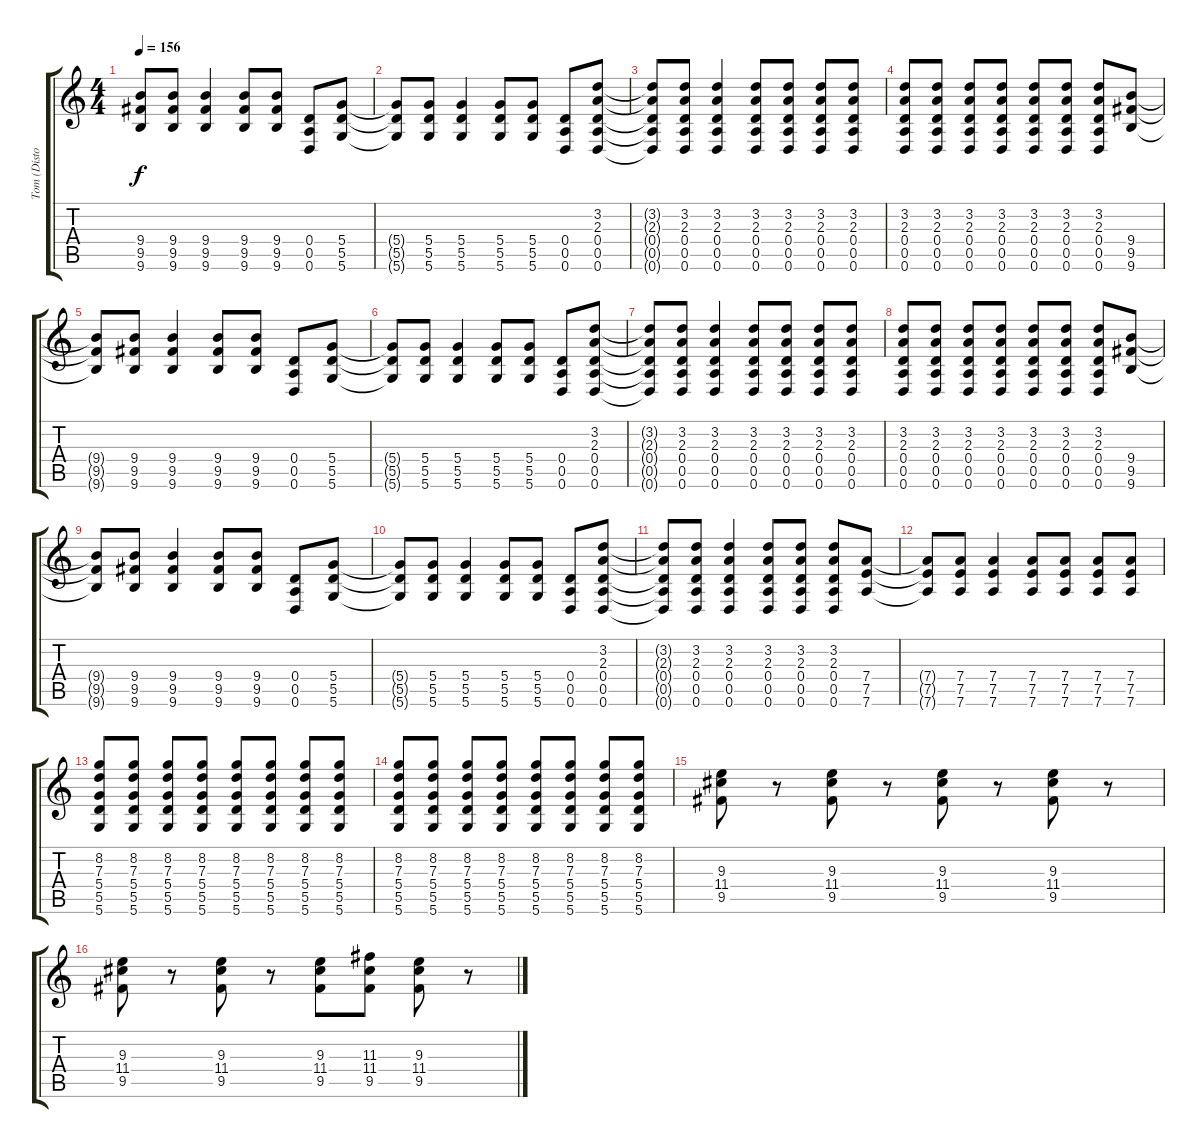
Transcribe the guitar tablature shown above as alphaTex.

\track ("Tom (Distortion)" "Tom (Disto") {instrument distortionguitar}
\staff {score tabs}
\tuning (E4 B3 G3 D3 A2 D2) {hide}
\ts (4 4)
\tempo 156
\clef g2
\ks c
(9.4{t} 9.5{t} 9.6{t}).8{dy f} (9.4 9.5 9.6).8 (9.4 9.5 9.6).4 (9.4 9.5 9.6).8 (9.4 9.5 9.6).8 (0.4 0.5 0.6).8 (5.4 5.5 5.6).8 |
(5.4{t} 5.5{t} 5.6{t}).8 (5.4 5.5 5.6).8 (5.4 5.5 5.6).4 (5.4 5.5 5.6).8 (5.4 5.5 5.6).8 (0.4 0.5 0.6).8 (3.2 2.3 0.4 0.5 0.6).8 |
(3.2{t} 2.3{t} 0.4{t} 0.5{t} 0.6{t}).8 (3.2 2.3 0.4 0.5 0.6).8 (3.2 2.3 0.4 0.5 0.6).4 (3.2 2.3 0.4 0.5 0.6).8 (3.2 2.3 0.4 0.5 0.6).8 (3.2 2.3 0.4 0.5 0.6).8 (3.2 2.3 0.4 0.5 0.6).8 |
(3.2 2.3 0.4 0.5 0.6).8 (3.2 2.3 0.4 0.5 0.6).8 (3.2 2.3 0.4 0.5 0.6).8 (3.2 2.3 0.4 0.5 0.6).8 (3.2 2.3 0.4 0.5 0.6).8 (3.2 2.3 0.4 0.5 0.6).8 (3.2 2.3 0.4 0.5 0.6).8 (9.4 9.5 9.6).8 |
(9.4{t} 9.5{t} 9.6{t}).8 (9.4 9.5 9.6).8 (9.4 9.5 9.6).4 (9.4 9.5 9.6).8 (9.4 9.5 9.6).8 (0.4 0.5 0.6).8 (5.4 5.5 5.6).8 |
(5.4{t} 5.5{t} 5.6{t}).8 (5.4 5.5 5.6).8 (5.4 5.5 5.6).4 (5.4 5.5 5.6).8 (5.4 5.5 5.6).8 (0.4 0.5 0.6).8 (3.2 2.3 0.4 0.5 0.6).8 |
(3.2{t} 2.3{t} 0.4{t} 0.5{t} 0.6{t}).8 (3.2 2.3 0.4 0.5 0.6).8 (3.2 2.3 0.4 0.5 0.6).4 (3.2 2.3 0.4 0.5 0.6).8 (3.2 2.3 0.4 0.5 0.6).8 (3.2 2.3 0.4 0.5 0.6).8 (3.2 2.3 0.4 0.5 0.6).8 |
(3.2 2.3 0.4 0.5 0.6).8 (3.2 2.3 0.4 0.5 0.6).8 (3.2 2.3 0.4 0.5 0.6).8 (3.2 2.3 0.4 0.5 0.6).8 (3.2 2.3 0.4 0.5 0.6).8 (3.2 2.3 0.4 0.5 0.6).8 (3.2 2.3 0.4 0.5 0.6).8 (9.4 9.5 9.6).8 |
(9.4{t} 9.5{t} 9.6{t}).8 (9.4 9.5 9.6).8 (9.4 9.5 9.6).4 (9.4 9.5 9.6).8 (9.4 9.5 9.6).8 (0.4 0.5 0.6).8 (5.4 5.5 5.6).8 |
(5.4{t} 5.5{t} 5.6{t}).8 (5.4 5.5 5.6).8 (5.4 5.5 5.6).4 (5.4 5.5 5.6).8 (5.4 5.5 5.6).8 (0.4 0.5 0.6).8 (3.2 2.3 0.4 0.5 0.6).8 |
(3.2{t} 2.3{t} 0.4{t} 0.5{t} 0.6{t}).8 (3.2 2.3 0.4 0.5 0.6).8 (3.2 2.3 0.4 0.5 0.6).4 (3.2 2.3 0.4 0.5 0.6).8 (3.2 2.3 0.4 0.5 0.6).8 (3.2 2.3 0.4 0.5 0.6).8 (7.4 7.5 7.6).8 |
(7.4{t} 7.5{t} 7.6{t}).8 (7.4 7.5 7.6).8 (7.4 7.5 7.6).4 (7.4 7.5 7.6).8 (7.4 7.5 7.6).8 (7.4 7.5 7.6).8 (7.4 7.5 7.6).8 |
(8.2 7.3 5.4 5.5 5.6).8 (8.2 7.3 5.4 5.5 5.6).8 (8.2 7.3 5.4 5.5 5.6).8 (8.2 7.3 5.4 5.5 5.6).8 (8.2 7.3 5.4 5.5 5.6).8 (8.2 7.3 5.4 5.5 5.6).8 (8.2 7.3 5.4 5.5 5.6).8 (8.2 7.3 5.4 5.5 5.6).8 |
(8.2 7.3 5.4 5.5 5.6).8 (8.2 7.3 5.4 5.5 5.6).8 (8.2 7.3 5.4 5.5 5.6).8 (8.2 7.3 5.4 5.5 5.6).8 (8.2 7.3 5.4 5.5 5.6).8 (8.2 7.3 5.4 5.5 5.6).8 (8.2 7.3 5.4 5.5 5.6).8 (8.2 7.3 5.4 5.5 5.6).8 |
(9.3 11.4 9.5).8 r.8 (9.3 11.4 9.5).8 r.8 (9.3 11.4 9.5).8 r.8 (9.3 11.4 9.5).8 r.8 |
(9.3 11.4 9.5).8 r.8 (9.3 11.4 9.5).8 r.8 (9.3 11.4 9.5).8 (11.3 11.4 9.5).8 (9.3 11.4 9.5).8 r.8
